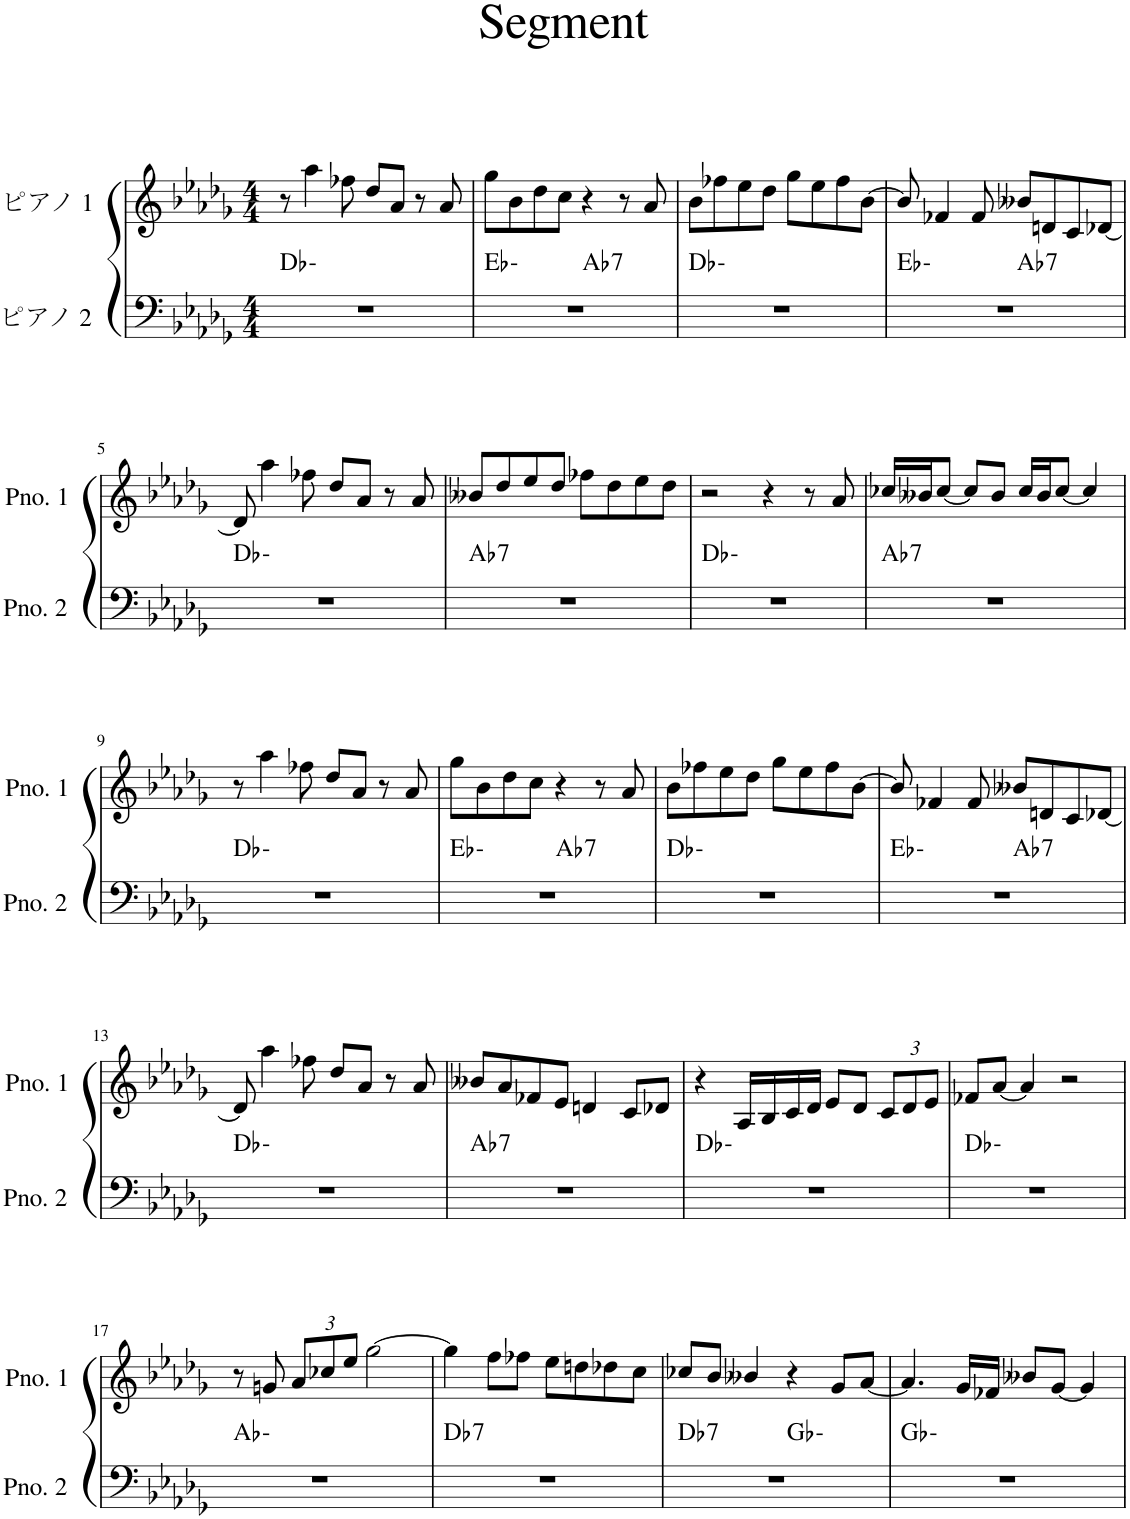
**kern	**harte	**kern
*part2	*part2	*part1
*staff2	*	*staff1
*I"ピアノ 2	*	*I"ピアノ 1
*clefF4	*	*clefG2
*k[b-e-a-d-g-]	*	*k[b-e-a-d-g-]
*M4/4	*	*M4/4
=1	=1	=1
1r	Db:min	8r
.	.	4aa-\
.	.	8ff-X\
.	.	8dd-/L
.	.	8a-/J
.	.	8r
.	.	8a-/
=2	=2	=2
*^	*	*
1r	2ryy	Eb:min	8gg-\L
.	.	.	8b-\
.	.	.	8dd-\
.	.	.	8cc\J
!	!	!LO:H:kt=7	!
.	2ryy	Ab:7	4r
.	.	.	8r
.	.	.	8a-/
*v	*v	*	*
=3	=3	=3
1r	Db:min	8b-\L
.	.	8ff-X\
.	.	8ee-\
.	.	8dd-\J
.	.	8gg-\L
.	.	8ee-\
.	.	8ff-\
.	.	[8b-\J
=4	=4	=4
*^	*	*
1r	2ryy	Eb:min	8b-/]
.	.	.	4f-X/
.	.	.	8f-/
!	!	!LO:H:kt=7	!
.	2ryy	Ab:7	8b--X/L
.	.	.	8dn/
.	.	.	8c/
.	.	.	[8d-X/J
*v	*v	*	*
!!LO:LB:g=z
=5	=5	=5
1r	Db:min	8d-/]
.	.	4aa-\
.	.	8ff-X\
.	.	8dd-/L
.	.	8a-/J
.	.	8r
.	.	8a-/
=6	=6	=6
!	!LO:H:kt=7	!
1r	Ab:7	8b--X/L
.	.	8dd-/
.	.	8ee-/
.	.	8dd-/J
.	.	8ff-X\L
.	.	8dd-\
.	.	8ee-\
.	.	8dd-\J
=7	=7	=7
1r	Db:min	2r
.	.	4r
.	.	8r
.	.	8a-/
=8	=8	=8
!	!LO:H:kt=7	!
1r	Ab:7	16cc-X/LL
.	.	16b--X/J
.	.	[8cc-/J
.	.	8cc-/L]
.	.	8b--/J
.	.	16cc-/LL
.	.	16b--/J
.	.	[8cc-/J
.	.	4cc-/]
!!LO:LB:g=z
=9	=9	=9
1r	Db:min	8r
.	.	4aa-\
.	.	8ff-X\
.	.	8dd-/L
.	.	8a-/J
.	.	8r
.	.	8a-/
=10	=10	=10
*^	*	*
1r	2ryy	Eb:min	8gg-\L
.	.	.	8b-\
.	.	.	8dd-\
.	.	.	8cc\J
!	!	!LO:H:kt=7	!
.	2ryy	Ab:7	4r
.	.	.	8r
.	.	.	8a-/
*v	*v	*	*
=11	=11	=11
1r	Db:min	8b-\L
.	.	8ff-X\
.	.	8ee-\
.	.	8dd-\J
.	.	8gg-\L
.	.	8ee-\
.	.	8ff-\
.	.	[8b-\J
=12	=12	=12
*^	*	*
1r	2ryy	Eb:min	8b-/]
.	.	.	4f-X/
.	.	.	8f-/
!	!	!LO:H:kt=7	!
.	2ryy	Ab:7	8b--X/L
.	.	.	8dn/
.	.	.	8c/
.	.	.	[8d-X/J
*v	*v	*	*
!!LO:LB:g=z
=13	=13	=13
1r	Db:min	8d-/]
.	.	4aa-\
.	.	8ff-X\
.	.	8dd-/L
.	.	8a-/J
.	.	8r
.	.	8a-/
=14	=14	=14
!	!LO:H:kt=7	!
1r	Ab:7	8b--X/L
.	.	8a-/
.	.	8f-X/
.	.	8e-/J
.	.	4dn/
.	.	8c/L
.	.	8d-X/J
=15	=15	=15
1r	Db:min	4r
.	.	16A-/LL
.	.	16B-/
.	.	16c/
.	.	16d-/JJ
.	.	8e-/L
.	.	8d-/J
*	*	*Xbrackettup
.	.	12c/L
.	.	12d-/
.	.	12e-/J
=16	=16	=16
1r	Db:min	8f-X/L
.	.	[8a-/J
.	.	4a-/]
.	.	2r
!!LO:LB:g=z
=17	=17	=17
1r	Ab:min	8r
.	.	8gn/
.	.	12a-/L
.	.	12cc-X/
.	.	12ee-/J
.	.	[2gg-\
=18	=18	=18
!	!LO:H:kt=7	!
1r	Db:7	4gg-\]
.	.	8ff\L
.	.	8ff-X\J
.	.	8ee-\L
.	.	8ddn\
.	.	8dd-X\
.	.	8cc\J
=19	=19	=19
!	!LO:H:kt=7	!
*^	*	*
1r	2ryy	Db:7	8cc-X/L
.	.	.	8b-/J
.	.	.	4b--X/
.	2ryy	Gb:min	4r
.	.	.	8g-/L
.	.	.	[8a-/J
*v	*v	*	*
=20	=20	=20
1r	Gb:min	4.a-/]
.	.	16g-/LL
.	.	16f-X/JJ
.	.	8b--X/L
.	.	[8g-/J
.	.	4g-/]
=	=	=
*-	*-	*-
